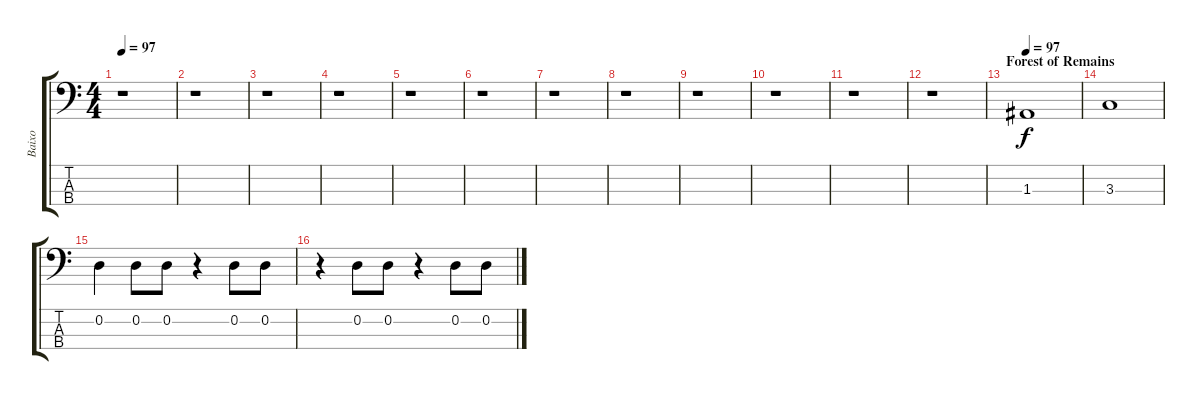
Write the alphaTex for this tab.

\track ("Baixo" "Baixo") {instrument electricbassfinger}
\staff {score tabs}
\tuning (G2 D2 A1 E1) {hide}
\ts (4 4)
\tempo 97
\clef f4
\ks c
r.1{dy f} |
r.1 |
r.1 |
r.1 |
r.1 |
r.1 |
r.1 |
r.1 |
r.1 |
r.1 |
r.1 |
r.1 |
\section ("" "Forest of Remains")
\tempo 97
1.3.1 |
3.3.1 |
0.2.4 0.2.8 0.2.8 r.4 0.2.8 0.2.8 |
r.4 0.2.8 0.2.8 r.4 0.2.8 0.2.8
